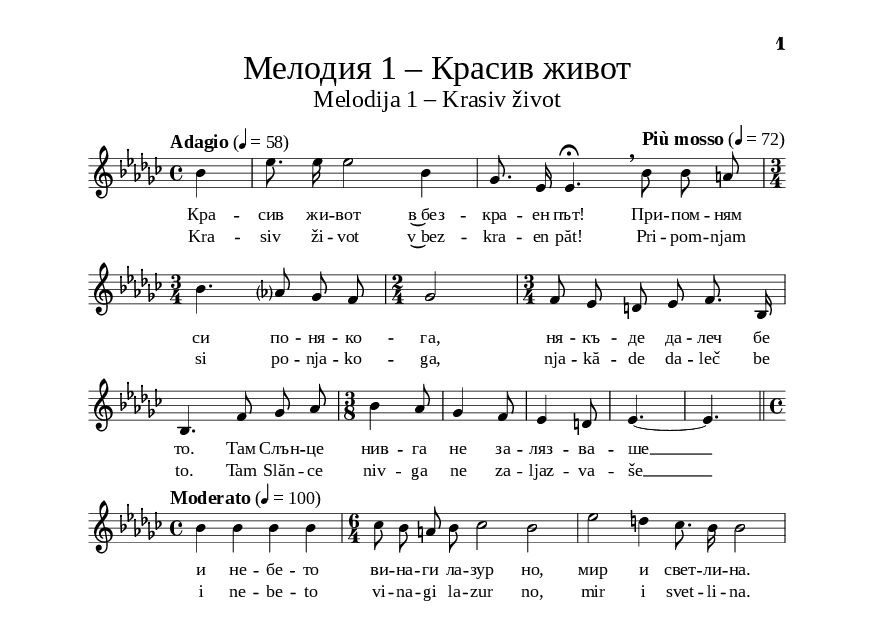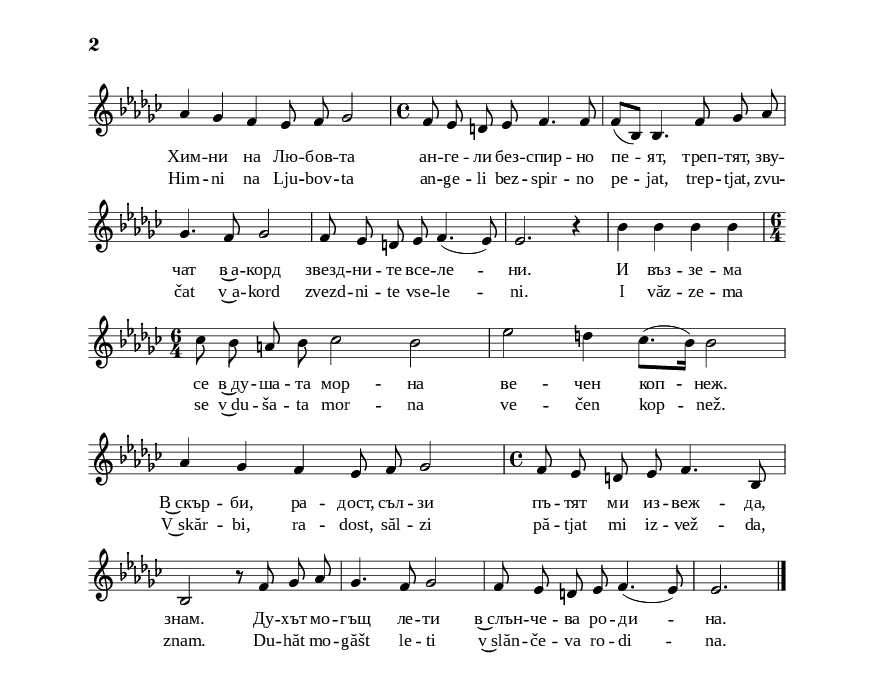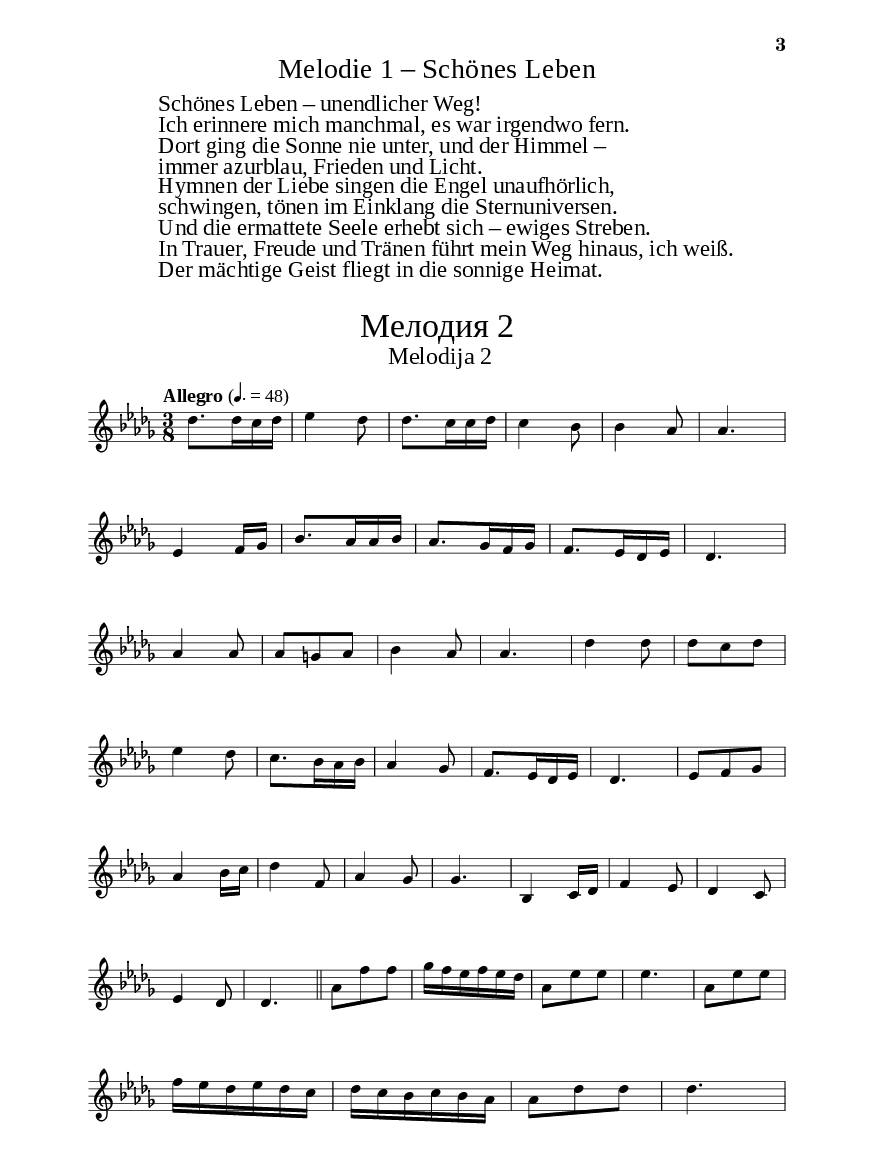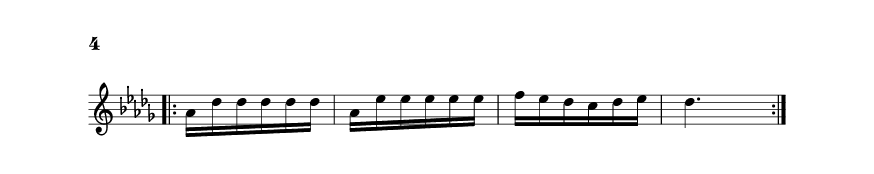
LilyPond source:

\version "2.24.4"

% include paper part and global functions
\include "include/globals.ily"

\bookpart {
  \label #'ref185
  \tocItem \markup "Мелодия 1 – Красив живот – Melodija 1 – Krasiv život"

\paper {
  print-all-headers = ##t
  print-page-number = ##t
  print-first-page-number = ##t


  % put page numbers on the top and change the font style.
  oddHeaderMarkup = \markup
  \fill-line {
    ""
    \unless \on-first-page-of-part \fromproperty #'header:instrument
    \if \should-print-page-number \abs-fontsize #7 { \number \fromproperty #'page:page-number-string }
  }
  %% evenHeaderMarkup would inherit the value of
  %% oddHeaderMarkup if it were not defined here
  evenHeaderMarkup = \markup
  \fill-line {
    \if \should-print-page-number \abs-fontsize #7 { \number \fromproperty #'page:page-number-string }
    \unless \on-first-page-of-part \fromproperty #'header:instrument
    ""
  }

  oddFooterMarkup = \markup ""

  evenFooterMarkup = ""
  left-margin = 1.5\cm
  right-margin = 1.5\cm
  top-margin = 1\cm
  bottom-margin = 1.5\cm
  ragged-bottom = ##t % do not spread the staves to fill the whole vertical space
  top-markup-spacing.basic-distance = 0\mm % margin between page number and system for the first page
  top-system-spacing.basic-distance = 10\mm % margin between page number and system for the other pages

  % change distance between staves
  system-system-spacing =
  #'((basic-distance . 16)
     (minimum-distance . 6)
     (padding . 1)
     (stretchability . 12))
}

\header {
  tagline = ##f
}


  \score {
    \include "include/score-layout.ily"

    \new Voice \absolute {
      \clef treble
      \key es \minor
      \time 4/4
      \tempoFunc "Adagio" 4 "58"
      \autoBeamOff
      \partial 4
      bes'4 | % 1
      es''8.  es''16  es''2  bes'4 | % 2
      ges'8.  es'16  es'4. ^\fermata \tempoFunc "Più mosso" 4 "72" \breathe bes'8
      bes'8
      a'8 \break | % 3
      \time 3/4  | % 3
      bes'4.  aes'?8  ges'8  f'8 | % 4
      \time 2/4  | % 4
      ges'2 | % 5
      \time 3/4  | % 5
      f'8  es'8  d'8  es'8  f'8.
      bes16 \break | % 6
      bes4.  f'8  ges'8  as'8 | % 7
      \time 3/8  | % 7
      bes'4  as'8 | % 8
      ges'4  f'8 | % 9
      es'4  d'8 |
      es'4. ~   | % 11
      es'4. \bar "||" | \break % 12
      \time 4/4  | % 12
      \tempoFunc "Moderato" 4 "100"
      bes'4  bes'4  bes'4  bes'4 | % 13
      \time 6/4  | % 13
      ces''8  bes'8  a'8  bes'8
      ces''2  bes'2 | % 14
      es''2 d''4  ces''8.  bes'16
      bes'2 | \break % 15
      as'4  ges'4  f'4  es'8  f'8
      ges'2 | % 16
      \time 4/4  | % 16
      f'8  es'8  d'8  es'8  f'4.
      f'8 | % 17
      f'8 (  [bes8] )  bes4.  f'8  ges'8
      as'8 | \break % 18
      ges'4.  f'8  ges'2 |  % 19
      f'8  es'8  d'8  es'8  f'4. (
      es'8 ) |
      es'2. r4 | % 21
      bes'4  bes'4  bes'4  bes'4 \break | % 22
      \time 6/4  | % 22
      ces''8  bes'8  a'8  bes'8
      ces''2  bes'2 | % 23
      es''2  d''4  ces''8. (  [bes'16]
      )  bes'2 \break | % 24
      as'4  ges'4  f'4  es'8  f'8
      ges'2 | % 25
      \time 4/4  | % 25
      f'8  es'8  d'8  es'8  f'4.
      bes8 \break | % 26
      bes2 r8  f'8  ges'8  as'8 | % 27
      ges'4.  f'8  ges'2 | % 28
      f'8  es'8  d'8  es'8  f'4. (
      es'8 ) | % 29
      es'2. \bar "|."

    }

    \addlyrics {
      Кра -- сив жи -- вот в~без -- кра --
      ен път! При -- пом -- ням си по --
      ня -- ко -- га, ня -- къ -- де да --
      леч бе то. Там Слън -- це нив --
      га не за -- ляз -- ва -- ше __  и
      не -- бе -- то ви -- на -- ги ла --
      зур но, мир и свет -- ли -- на.
      Хим -- ни на Лю -- бов -- та ан --
      ге -- ли без -- спир -- но пе --
      ят, треп -- тят, зву -- чат в~а --
      корд звезд -- ни -- те все -- ле
      -- ни. И въз -- зе -- ма се
      в~ду -- ша -- та мор -- на ве --
      чен коп -- неж. В~скър -- би,
      ра -- дост, съл -- зи пъ -- тят ми
      из -- веж -- да, знам.  Ду -- хът мо --
      гъщ ле -- ти в~слън -- че -- ва ро
      -- ди  -- на.}


      \addlyrics {
        Kra -- siv ži -- vot v~bez -- kra --
        en păt! Pri -- pom -- njam si po --
        nja -- ko -- ga, nja -- kă -- de da --
        leč be to. Tam Slăn -- ce niv --
        ga ne za -- ljaz -- va -- še __  i
        ne -- be -- to vi -- na -- gi la --
        zur no, mir i svet -- li -- na.
        Him -- ni na Lju -- bov -- ta an --
        ge -- li bez -- spir -- no pe --
        jat, trep -- tjat, zvu -- čat v~a --
        kord zvezd -- ni -- te vse -- le
        -- ni. I văz -- ze -- ma se
        v~du -- ša -- ta mor -- na ve --
        čen kop -- než. V~skăr -- bi,
        ra -- dost, săl -- zi pă -- tjat mi
        iz -- vež -- da, znam.  Du -- hăt mo --
        găšt le -- ti v~slăn -- če -- va ro
        -- di  -- na.}

        \header {
          title = \titleFunc "Мелодия 1 – Красив живот" "Melodija 1 – Krasiv život"
        }

        \midi{}

      } % score

      \pageBreak

      % include foreign translation(s) of the song
      \version "2.24.4"

\markup \fill-line { \fontsize #deTitleFontSize "Melodie 1 – Schönes Leben" }
\markup \null
\markup \null
\markup \abs-fontsize #11 \override #`(baseline-skip . ,bgCoupletBaselineSkip) {
  \fill-line {
    \hspace #0.1
    \column {
      \line {
        \bold "  "
        \column {
         "Schönes Leben – unendlicher Weg!"
         "Ich erinnere mich manchmal, es war irgendwo fern."
         "Dort ging die Sonne nie unter, und der Himmel –"
         "immer azurblau, Frieden und Licht."
         "Hymnen der Liebe singen die Engel unaufhörlich,"
         "schwingen, tönen im Einklang die Sternuniversen."
         "Und die ermattete Seele erhebt sich – ewiges Streben."
         "In Trauer, Freude und Tränen führt mein Weg hinaus, ich weiß."
         "Der mächtige Geist fliegt in die sonnige Heimat."
        }
      }
      
    }\hspace #0.1
  }
}

      \markup \vspace #1
      \label #'ref186
      \tocItem \markup "Мелодия 2 – Melodija 2"
  
           \score {
        \include "include/score-layout.ily"



        \new Voice \absolute {
          \clef treble
          \key des \major
          \time 3/8
          \tempoFunc "Allegro" 4. "48"
          des''8. des''16 c''16 des''16
          | % 2
          es''4 des''8 | % 3
          des''8. c''16 c''16 des''16
          | % 4
          c''4 bes'8  | % 5
          bes'4  as'8 | % 6
          as'4. \break| % 7
          es'4  f'16  ges'16  | % 8
          bes'8.  as'16  as'16 bes'16  | % 9
          as'8.  ges'16  f'16  ges'16 |
          f'8.  es'16  des'16  es'16 | % 11
          des'4. \break | % 12
          as'4  as'8  | % 13
          as'8  g'8  as'8 | % 14
          bes'4  as'8  | % 15
          as'4.| % 16
          des''4 des ''8 | % 17
          des''8 c''8 des''8 \break | % 18
          es''4 des''8  | % 19
          c''8. bes'16  as'16 bes'16 |
          as'4  ges'8   | % 21
          f'8. es'16 des'16  es'16 | % 22
          des'4. |
          es'8  f'8  ges'8 \break| % 24
          as'4 bes'16 c''16  | % 25
          des''4  f'8 | % 26
          as'4  ges'8 |  % 27
          ges'4. | % 28
          bes4  c'16  des'16   | % 29
          f'4  es'8  |
          des'4  c'8  \break | % 31
          es'4  des'8 | % 32
          des'4. |  \bar "||" % 33
          as'8 f''8 f''8 | % 34
          ges''16 f''16 es''16 f''16
          es''16 des''16  | % 35
          as'8 es''8 es''8 | % 36
          es''4.  | % 37
          as'8 es''8 es''8   | \break  % 38
          f''16 es''16 des''16 es''16
          des''16 c''16 | % 39
          des''16 c''16 bes'16 c''16
          bes'16  as'16 |
          as'8 des''8 des''8 | % 41
          des''4.  | \break  % 42
          \bar ".|:-|" as'16 des''16 des''16 des''16
          des''16 des''16  | % 43
          as'16 es''16 es''16 es''16
          es''16 es''16  | % 44
          f''16 es''16 des''16 c''16
          des''16 es''16 | % 45
          des''4. \bar ":|."
        }



        \header {
          title = \titleFunc "Мелодия 2" " Melodija 2"
        }

        \midi{}

      } % score

    } % bookpart

    % Più mosso
    %
